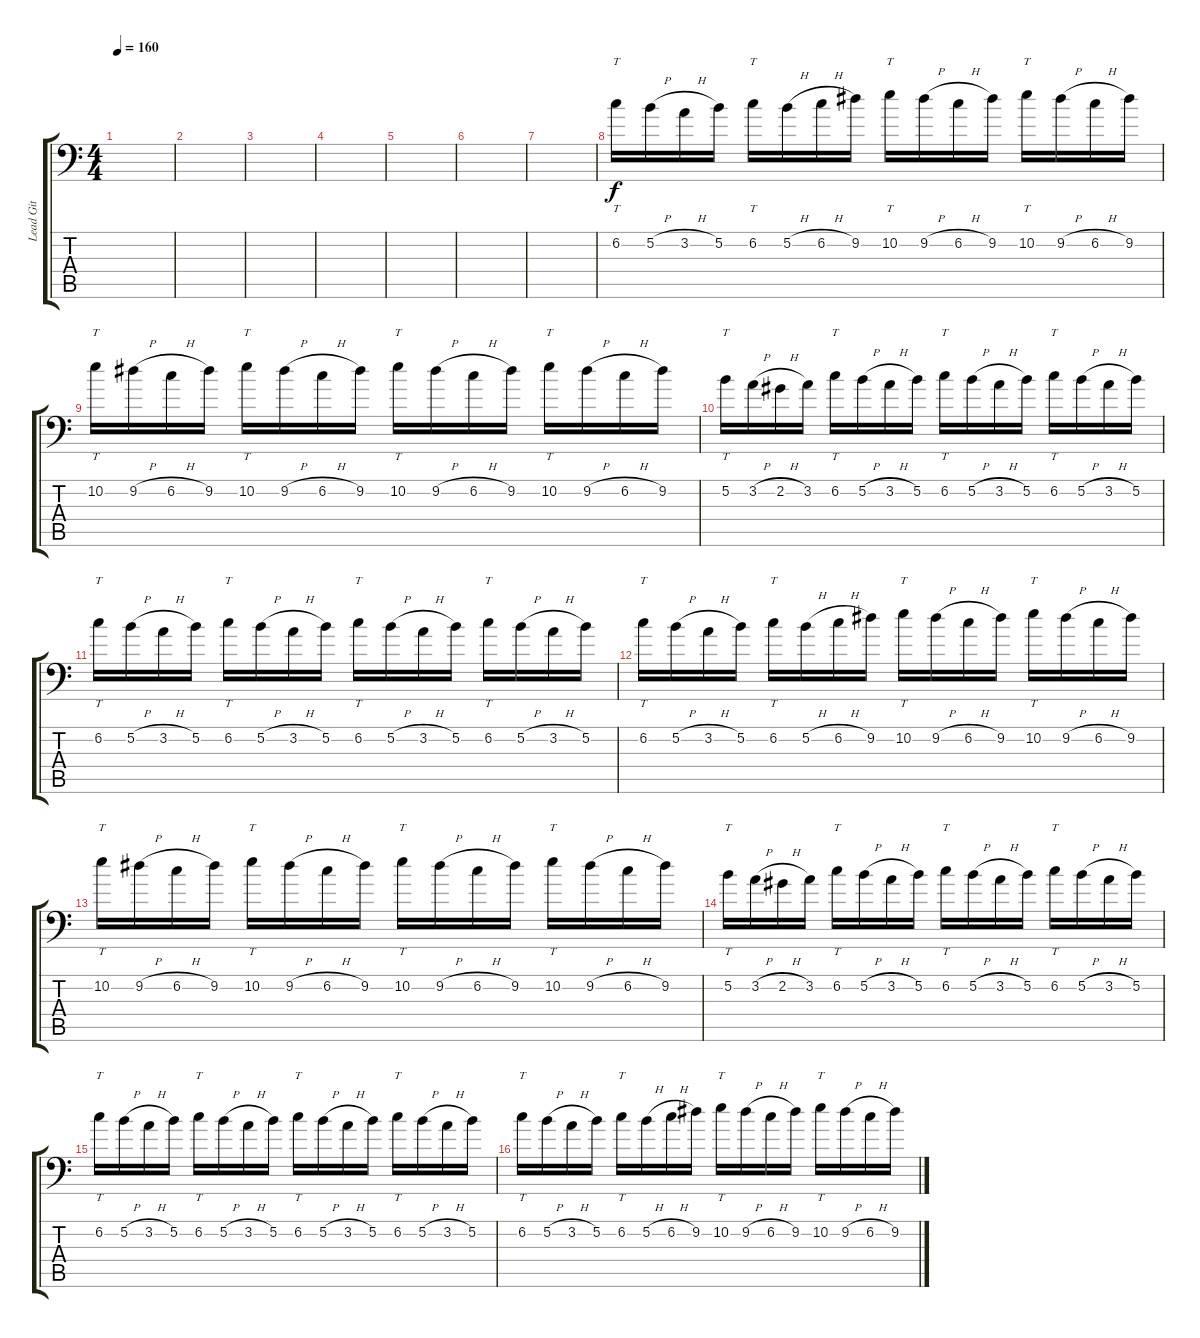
\track ("Lead Git" "Lead Git") {instrument distortionguitar}
\staff {score tabs}
\tuning (B3 Gb3 D3 A2 E2 A1) {hide}
\ts (4 4)
\tempo 160
\clef f4
\ks c
|
|
|
|
|
|
|
6.2.16{tt} 5.2{h}.16 3.2{h}.16 5.2.16 6.2.16{tt} 5.2{h}.16 6.2{h}.16 9.2.16 10.2.16{tt} 9.2{h}.16 6.2{h}.16 9.2.16 10.2.16{tt} 9.2{h}.16 6.2{h}.16 9.2.16 |
10.2.16{tt} 9.2{h}.16 6.2{h}.16 9.2.16 10.2.16{tt} 9.2{h}.16 6.2{h}.16 9.2.16 10.2.16{tt} 9.2{h}.16 6.2{h}.16 9.2.16 10.2.16{tt} 9.2{h}.16 6.2{h}.16 9.2.16 |
5.2.16{tt} 3.2{h}.16 2.2{h}.16 3.2.16 6.2.16{tt} 5.2{h}.16 3.2{h}.16 5.2.16 6.2.16{tt} 5.2{h}.16 3.2{h}.16 5.2.16 6.2.16{tt} 5.2{h}.16 3.2{h}.16 5.2.16 |
6.2.16{tt} 5.2{h}.16 3.2{h}.16 5.2.16 6.2.16{tt} 5.2{h}.16 3.2{h}.16 5.2.16 6.2.16{tt} 5.2{h}.16 3.2{h}.16 5.2.16 6.2.16{tt} 5.2{h}.16 3.2{h}.16 5.2.16 |
6.2.16{tt} 5.2{h}.16 3.2{h}.16 5.2.16 6.2.16{tt} 5.2{h}.16 6.2{h}.16 9.2.16 10.2.16{tt} 9.2{h}.16 6.2{h}.16 9.2.16 10.2.16{tt} 9.2{h}.16 6.2{h}.16 9.2.16 |
10.2.16{tt} 9.2{h}.16 6.2{h}.16 9.2.16 10.2.16{tt} 9.2{h}.16 6.2{h}.16 9.2.16 10.2.16{tt} 9.2{h}.16 6.2{h}.16 9.2.16 10.2.16{tt} 9.2{h}.16 6.2{h}.16 9.2.16 |
5.2.16{tt} 3.2{h}.16 2.2{h}.16 3.2.16 6.2.16{tt} 5.2{h}.16 3.2{h}.16 5.2.16 6.2.16{tt} 5.2{h}.16 3.2{h}.16 5.2.16 6.2.16{tt} 5.2{h}.16 3.2{h}.16 5.2.16 |
6.2.16{tt} 5.2{h}.16 3.2{h}.16 5.2.16 6.2.16{tt} 5.2{h}.16 3.2{h}.16 5.2.16 6.2.16{tt} 5.2{h}.16 3.2{h}.16 5.2.16 6.2.16{tt} 5.2{h}.16 3.2{h}.16 5.2.16 |
6.2.16{tt} 5.2{h}.16 3.2{h}.16 5.2.16 6.2.16{tt} 5.2{h}.16 6.2{h}.16 9.2.16 10.2.16{tt} 9.2{h}.16 6.2{h}.16 9.2.16 10.2.16{tt} 9.2{h}.16 6.2{h}.16 9.2.16
